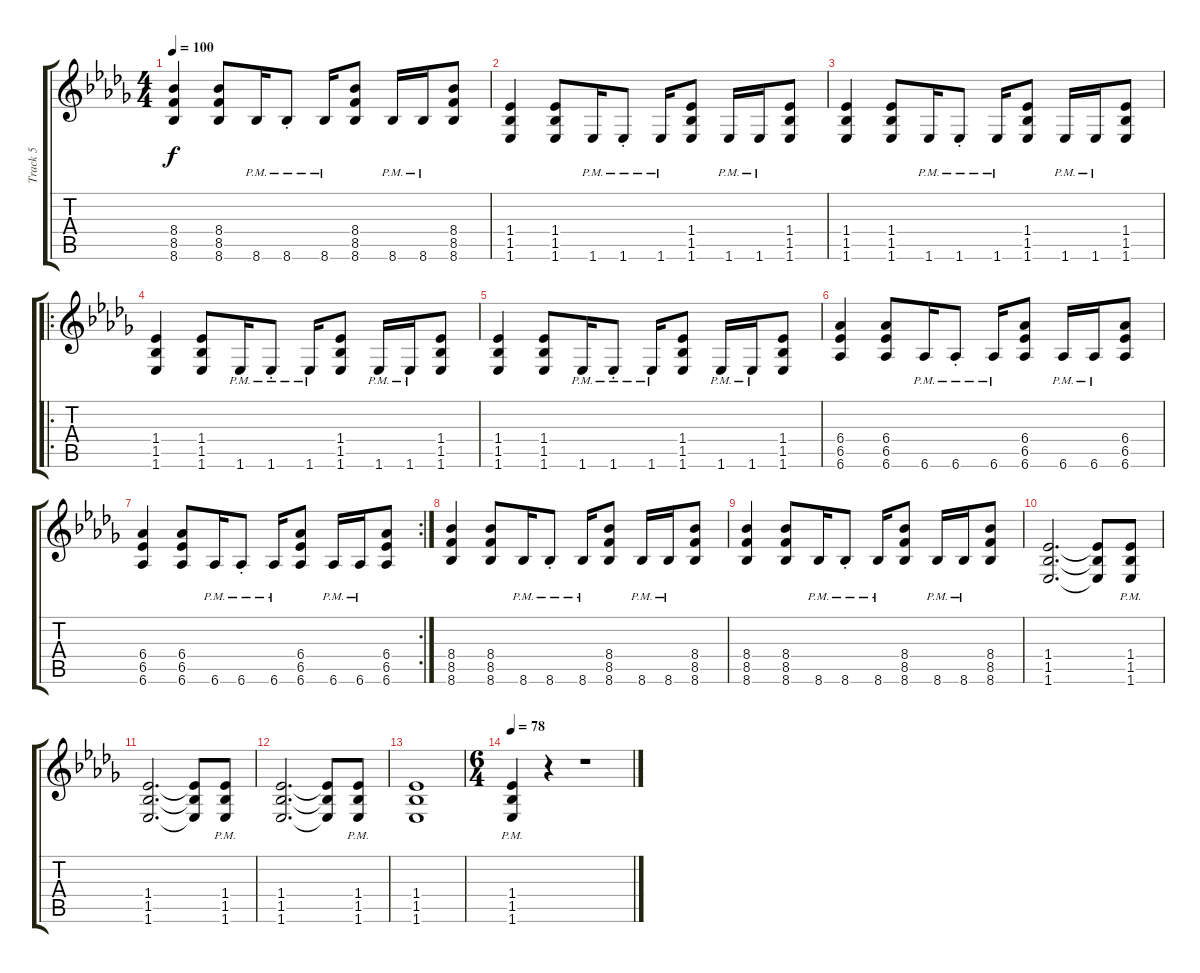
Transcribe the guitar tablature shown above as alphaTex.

\track ("Track 5" "Track 5") {instrument distortionguitar}
\staff {score tabs}
\tuning (E4 B3 G3 D3 A2 D2) {hide}
\ts (4 4)
\tempo 100
\clef g2
\ks bbminor
(8.4 8.5 8.6).4{dy f} (8.4 8.5 8.6).8 8.6{pm}.16 8.6{pm st}.8 8.6{pm}.16 (8.4 8.5 8.6).8 8.6{pm}.16 8.6{pm}.16 (8.4 8.5 8.6).8 |
(1.4 1.5 1.6).4 (1.4 1.5 1.6).8 1.6{pm}.16 1.6{pm st}.8 1.6{pm}.16 (1.4 1.5 1.6).8 1.6{pm}.16 1.6{pm}.16 (1.4 1.5 1.6).8 |
(1.4 1.5 1.6).4 (1.4 1.5 1.6).8 1.6{pm}.16 1.6{pm st}.8 1.6{pm}.16 (1.4 1.5 1.6).8 1.6{pm}.16 1.6{pm}.16 (1.4 1.5 1.6).8 |
\ro
(1.4 1.5 1.6).4 (1.4 1.5 1.6).8 1.6{pm}.16 1.6{pm st}.8 1.6{pm}.16 (1.4 1.5 1.6).8 1.6{pm}.16 1.6{pm}.16 (1.4 1.5 1.6).8 |
(1.4 1.5 1.6).4 (1.4 1.5 1.6).8 1.6{pm}.16 1.6{pm st}.8 1.6{pm}.16 (1.4 1.5 1.6).8 1.6{pm}.16 1.6{pm}.16 (1.4 1.5 1.6).8 |
(6.4 6.5 6.6).4 (6.4 6.5 6.6).8 6.6{pm}.16 6.6{pm st}.8 6.6{pm}.16 (6.4 6.5 6.6).8 6.6{pm}.16 6.6{pm}.16 (6.4 6.5 6.6).8 |
\rc 2
(6.4 6.5 6.6).4 (6.4 6.5 6.6).8 6.6{pm}.16 6.6{pm st}.8 6.6{pm}.16 (6.4 6.5 6.6).8 6.6{pm}.16 6.6{pm}.16 (6.4 6.5 6.6).8 |
(8.4 8.5 8.6).4 (8.4 8.5 8.6).8 8.6{pm}.16 8.6{pm st}.8 8.6{pm}.16 (8.4 8.5 8.6).8 8.6{pm}.16 8.6{pm}.16 (8.4 8.5 8.6).8 |
(8.4 8.5 8.6).4 (8.4 8.5 8.6).8 8.6{pm}.16 8.6{pm st}.8 8.6{pm}.16 (8.4 8.5 8.6).8 8.6{pm}.16 8.6{pm}.16 (8.4 8.5 8.6).8 |
(1.4 1.5 1.6).2{d} (1.4{t} 1.5{t} 1.6{t}).8 (1.4{pm} 1.5{pm} 1.6{pm}).8 |
(1.4 1.5 1.6).2{d} (1.4{t} 1.5{t} 1.6{t}).8 (1.4{pm} 1.5{pm} 1.6{pm}).8 |
(1.4 1.5 1.6).2{d} (1.4{t} 1.5{t} 1.6{t}).8 (1.4{pm} 1.5{pm} 1.6{pm}).8 |
(1.4 1.5 1.6).1 |
\ts (6 4)
\tempo 78
(1.4{pm} 1.5{pm} 1.6{pm}).4 r.4 r.1
